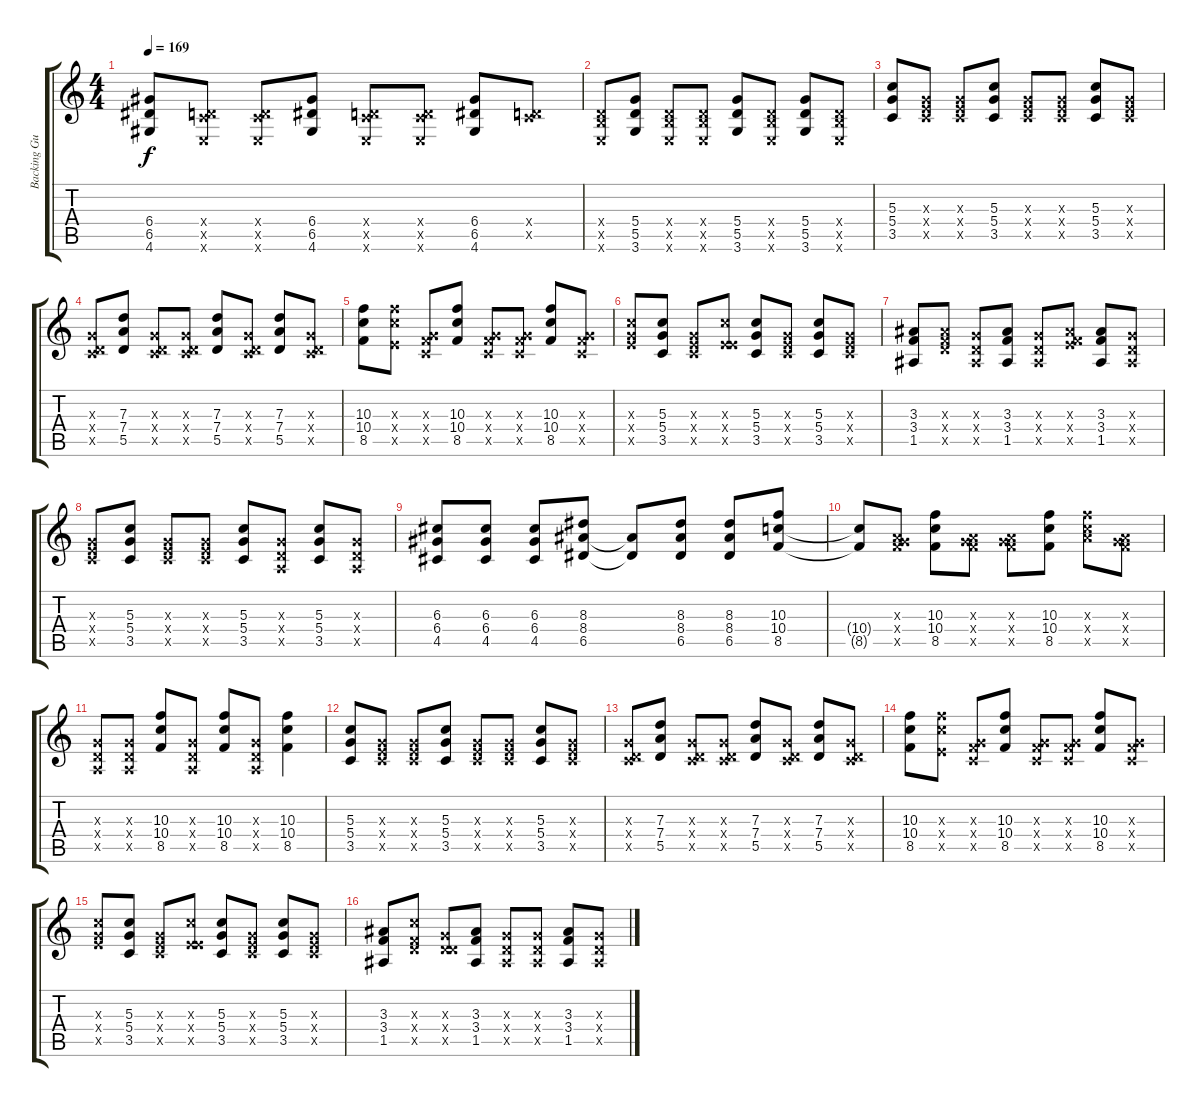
\track ("Backing Guitar" "Backing Gu") {instrument distortionguitar}
\staff {score tabs}
\tuning (E4 B3 G3 D3 A2 E2) {hide}
\ts (4 4)
\tempo 169
\clef g2
\ks c
(6.4 6.5 4.6).8{dy f} (0.4{x} 3.5{x} 0.6{x}).8 (0.4{x} 3.5{x} 0.6{x}).8 (6.4 6.5 4.6).8 (0.4{x} 3.5{x} 0.6{x}).8 (0.4{x} 3.5{x} 0.6{x}).8 (6.4 6.5 4.6).8 (0.4{x} 3.5{x}).8 |
(0.4{x} 2.5{x} 0.6{x}).8 (5.4 5.5 3.6).8 (0.4{x} 2.5{x} 0.6{x}).8 (0.4{x} 2.5{x} 0.6{x}).8 (5.4 5.5 3.6).8 (0.4{x} 2.5{x} 0.6{x}).8 (5.4 5.5 3.6).8 (0.4{x} 2.5{x} 0.6{x}).8 |
(5.3 5.4 3.5).8 (0.3{x} 2.4{x} 3.5{x}).8 (0.3{x} 2.4{x} 3.5{x}).8 (5.3 5.4 3.5).8 (0.3{x} 2.4{x} 3.5{x}).8 (0.3{x} 2.4{x} 3.5{x}).8 (5.3 5.4 3.5).8 (0.3{x} 2.4{x} 3.5{x}).8 |
(0.3{x} 0.4{x} 3.5{x}).8 (7.3 7.4 5.5).8 (0.3{x} 0.4{x} 3.5{x}).8 (0.3{x} 0.4{x} 3.5{x}).8 (7.3 7.4 5.5).8 (0.3{x} 0.4{x} 3.5{x}).8 (7.3 7.4 5.5).8 (0.3{x} 0.4{x} 3.5{x}).8 |
(10.3 10.4 8.5).8 (10.3{x} 10.4{x} 7.5{x}).8 (0.3{x} 3.4{x} 3.5{x}).8 (10.3 10.4 8.5).8 (0.3{x} 3.4{x} 3.5{x}).8 (0.3{x} 3.4{x} 3.5{x}).8 (10.3 10.4 8.5).8 (0.3{x} 3.4{x} 3.5{x}).8 |
(5.3{x} 5.4{x} 7.5{x}).8 (5.3 5.4 3.5).8 (0.3{x} 2.4{x} 3.5{x}).8 (5.3{x} 2.4{x} 7.5{x}).8 (5.3 5.4 3.5).8 (0.3{x} 2.4{x} 3.5{x}).8 (5.3 5.4 3.5).8 (0.3{x} 2.4{x} 3.5{x}).8 |
(3.3 3.4 1.5).8 (3.3{x} 3.4{x} 5.5{x}).8 (0.3{x} 0.4{x} 1.5{x}).8 (3.3 3.4 1.5).8 (0.3{x} 0.4{x} 1.5{x}).8 (3.3{x} 3.4{x} 7.5{x}).8 (3.3 3.4 1.5).8 (0.3{x} 0.4{x} 1.5{x}).8 |
(0.3{x} 2.4{x} 3.5{x}).8 (5.3 5.4 3.5).8 (0.3{x} 2.4{x} 3.5{x}).8 (0.3{x} 2.4{x} 3.5{x}).8 (5.3 5.4 3.5).8 (0.3{x} 0.4{x} 0.5{x}).8 (5.3 5.4 3.5).8 (0.3{x} 0.4{x} 0.5{x}).8 |
(6.3 6.4 4.5).8 (6.3 6.4 4.5).8 (6.3 6.4 4.5).8 (8.3 8.4 6.5).8 (8.4{t} 6.5{t}).8 (8.3 8.4 6.5).8 (8.3 8.4 6.5).8 (10.3 10.4 8.5).8 |
(10.4{t} 8.5{t}).8 (0.3{x} 7.4{x} 8.5{x}).8 (10.3 10.4 8.5).8 (0.3{x} 7.4{x} 8.5{x}).8 (0.3{x} 7.4{x} 8.5{x}).8 (10.3 10.4 8.5).8 (10.3{x} 10.4{x} 12.5{x}).8 (0.3{x} 7.4{x} 8.5{x}).8 |
(0.3{x} 0.4{x} 0.5{x}).8 (0.3{x} 0.4{x} 0.5{x}).8 (10.3 10.4 8.5).8 (0.3{x} 0.4{x} 0.5{x}).8 (10.3 10.4 8.5).8 (0.3{x} 0.4{x} 0.5{x}).8 (10.3 10.4 8.5).4 |
(5.3 5.4 3.5).8 (0.3{x} 2.4{x} 3.5{x}).8 (0.3{x} 2.4{x} 3.5{x}).8 (5.3 5.4 3.5).8 (0.3{x} 2.4{x} 3.5{x}).8 (0.3{x} 2.4{x} 3.5{x}).8 (5.3 5.4 3.5).8 (0.3{x} 2.4{x} 3.5{x}).8 |
(0.3{x} 0.4{x} 3.5{x}).8 (7.3 7.4 5.5).8 (0.3{x} 0.4{x} 3.5{x}).8 (0.3{x} 0.4{x} 3.5{x}).8 (7.3 7.4 5.5).8 (0.3{x} 0.4{x} 3.5{x}).8 (7.3 7.4 5.5).8 (0.3{x} 0.4{x} 3.5{x}).8 |
(10.3 10.4 8.5).8 (10.3{x} 10.4{x} 7.5{x}).8 (0.3{x} 3.4{x} 3.5{x}).8 (10.3 10.4 8.5).8 (0.3{x} 3.4{x} 3.5{x}).8 (0.3{x} 3.4{x} 3.5{x}).8 (10.3 10.4 8.5).8 (0.3{x} 3.4{x} 3.5{x}).8 |
(5.3{x} 5.4{x} 7.5{x}).8 (5.3 5.4 3.5).8 (0.3{x} 2.4{x} 3.5{x}).8 (5.3{x} 2.4{x} 7.5{x}).8 (5.3 5.4 3.5).8 (0.3{x} 2.4{x} 3.5{x}).8 (5.3 5.4 3.5).8 (0.3{x} 2.4{x} 3.5{x}).8 |
(3.3 3.4 1.5).8 (5.3{x} 0.4{x} 8.5{x}).8 (0.3{x} 0.4{x} 5.5{x}).8 (3.3 3.4 1.5).8 (0.3{x} 0.4{x} 1.5{x}).8 (0.3{x} 0.4{x} 1.5{x}).8 (3.3 3.4 1.5).8 (0.3{x} 0.4{x} 1.5{x}).8
